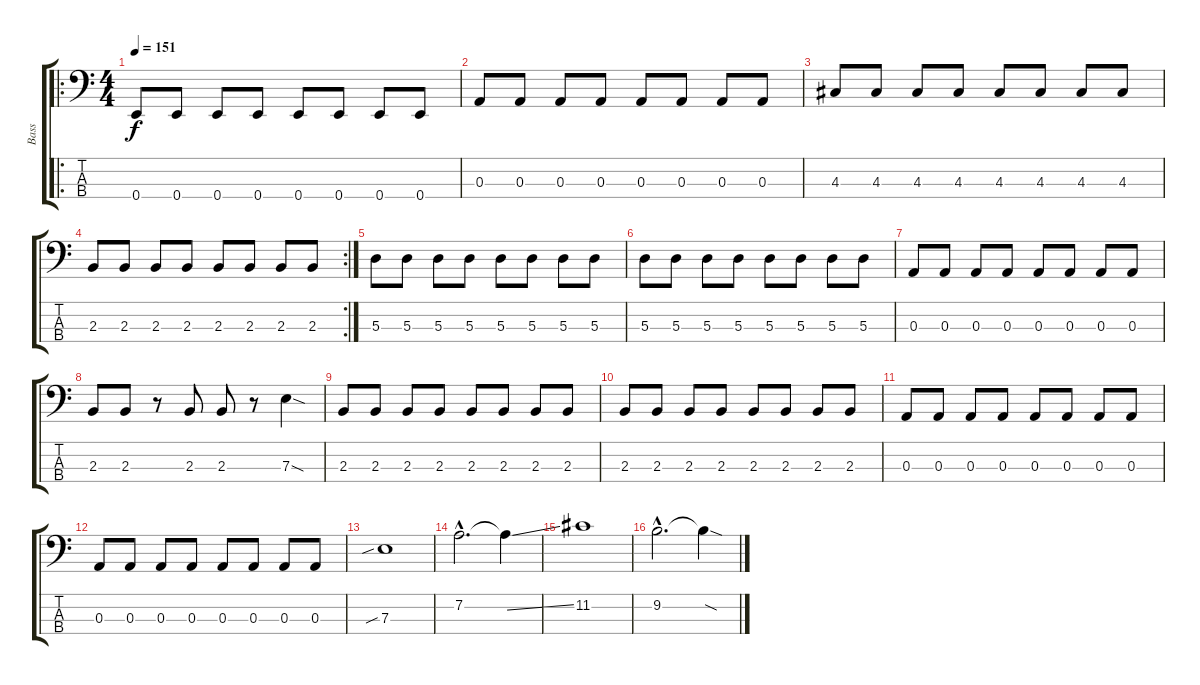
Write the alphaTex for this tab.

\track ("Bass" "Bass") {instrument electricbasspick}
\staff {score tabs}
\tuning (G2 D2 A1 E1) {hide}
\ro
\ts (4 4)
\tempo 151
\clef f4
\ks c
0.4.8{dy f} 0.4.8 0.4.8 0.4.8 0.4.8 0.4.8 0.4.8 0.4.8 |
0.3.8 0.3.8 0.3.8 0.3.8 0.3.8 0.3.8 0.3.8 0.3.8 |
4.3.8 4.3.8 4.3.8 4.3.8 4.3.8 4.3.8 4.3.8 4.3.8 |
\rc 2
2.3.8 2.3.8 2.3.8 2.3.8 2.3.8 2.3.8 2.3.8 2.3.8 |
5.3.8 5.3.8 5.3.8 5.3.8 5.3.8 5.3.8 5.3.8 5.3.8 |
5.3.8 5.3.8 5.3.8 5.3.8 5.3.8 5.3.8 5.3.8 5.3.8 |
0.3.8 0.3.8 0.3.8 0.3.8 0.3.8 0.3.8 0.3.8 0.3.8 |
2.3.8 2.3.8 r.8 2.3.8 2.3.8 r.8 7.3{sod}.4 |
2.3.8 2.3.8 2.3.8 2.3.8 2.3.8 2.3.8 2.3.8 2.3.8 |
2.3.8 2.3.8 2.3.8 2.3.8 2.3.8 2.3.8 2.3.8 2.3.8 |
0.3.8 0.3.8 0.3.8 0.3.8 0.3.8 0.3.8 0.3.8 0.3.8 |
0.3.8 0.3.8 0.3.8 0.3.8 0.3.8 0.3.8 0.3.8 0.3.8 |
7.3{sib}.1 |
7.2{hac}.2{d} 7.2{ss t}.4 |
11.2.1 |
9.2{hac}.2{d} 9.2{sod t}.4
